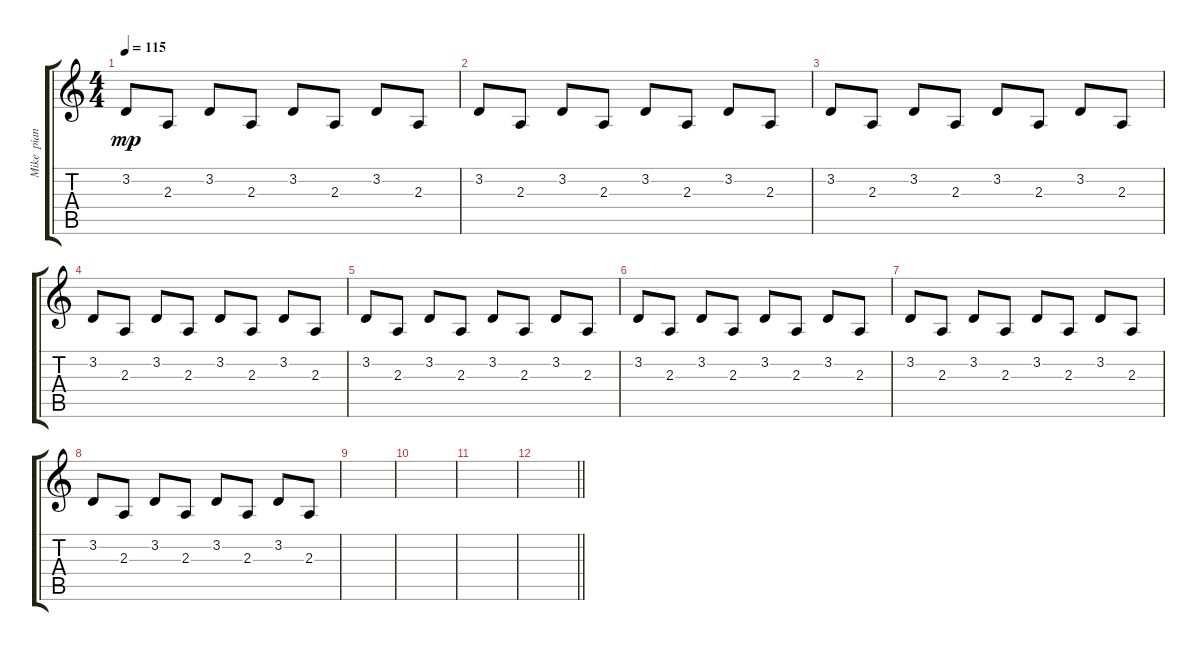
\track ("Mike  piano" "Mike  pian") {instrument brightacousticpiano}
\staff {score tabs}
\tuning (E4 B3 G3 D3 A2 E2) {hide}
\ts (4 4)
\tempo 115
\clef g2
\ks c
3.2.8{dy mp} 2.3.8 3.2.8 2.3.8 3.2.8 2.3.8 3.2.8 2.3.8 |
3.2.8 2.3.8 3.2.8 2.3.8 3.2.8 2.3.8 3.2.8 2.3.8 |
3.2.8 2.3.8 3.2.8 2.3.8 3.2.8 2.3.8 3.2.8 2.3.8 |
3.2.8 2.3.8 3.2.8 2.3.8 3.2.8 2.3.8 3.2.8 2.3.8 |
3.2.8 2.3.8 3.2.8 2.3.8 3.2.8 2.3.8 3.2.8 2.3.8 |
3.2.8 2.3.8 3.2.8 2.3.8 3.2.8 2.3.8 3.2.8 2.3.8 |
3.2.8 2.3.8 3.2.8 2.3.8 3.2.8 2.3.8 3.2.8 2.3.8 |
3.2.8 2.3.8 3.2.8 2.3.8 3.2.8 2.3.8 3.2.8 2.3.8 |
|
|
|
\barLineRight lightlight
